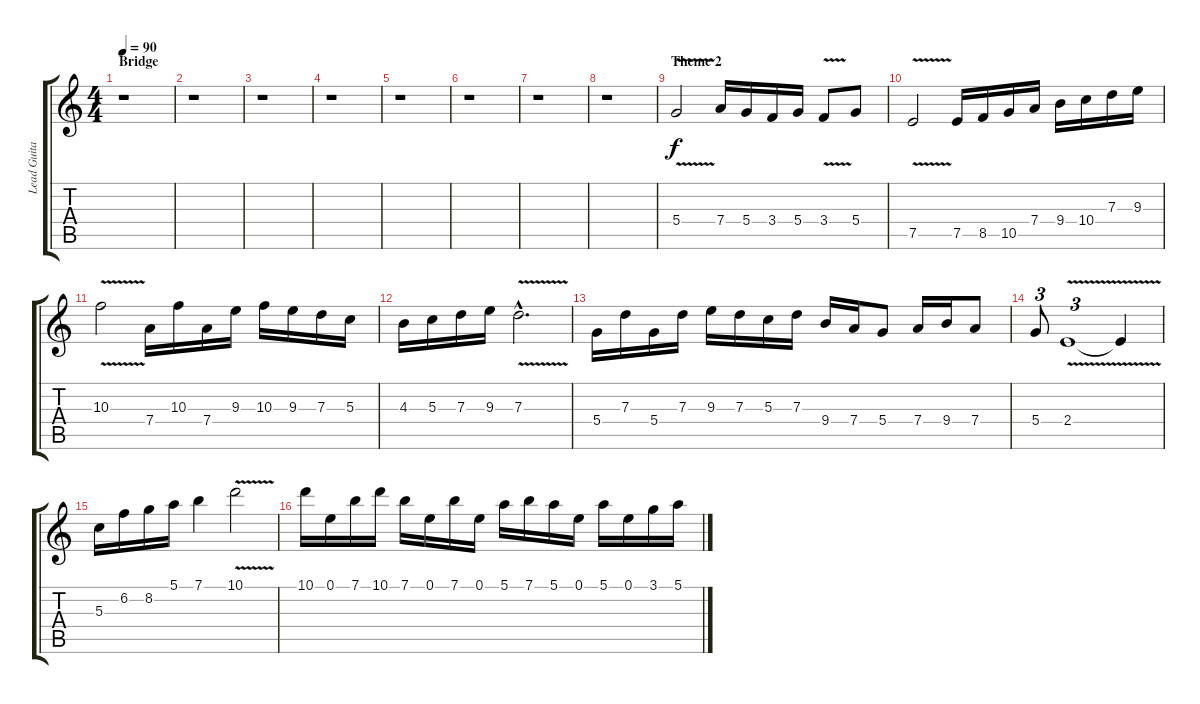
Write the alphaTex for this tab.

\track ("Lead Guitar" "Lead Guita") {instrument overdrivenguitar}
\staff {score tabs}
\tuning (E4 B3 G3 D3 A2 E2) {hide}
\ts (4 4)
\section ("" "Bridge")
\tempo 90
\clef g2
\ks c
r.1{dy f} |
r.1 |
r.1 |
r.1 |
r.1 |
r.1 |
r.1 |
r.1 |
\section ("" "Theme 2")
5.4{v}.2 7.4.16 5.4.16 3.4.16 5.4.16 3.4{v}.8 5.4.8 |
7.5{v}.2 7.5.16 8.5.16 10.5.16 7.4.16 9.4.16 10.4.16 7.3.16 9.3.16 |
10.3{v}.2 7.4.16 10.3.16 7.4.16 9.3.16 10.3.16 9.3.16 7.3.16 5.3.16 |
4.3.16 5.3.16 7.3.16 9.3.16 7.3{v hac}.2{d} |
5.4.16 7.3.16 5.4.16 7.3.16 9.3.16 7.3.16 5.3.16 7.3.16 9.4.16 7.4.16 5.4.8 7.4.16 9.4.16 7.4.8 |
5.4.8{tu (3 2)} 2.4{v}.1{tu (3 2)} 2.4{t}.4 |
5.3.16 6.2.16 8.2.16 5.1.16 7.1.4 10.1{v}.2 |
10.1.16 0.1.16 7.1.16 10.1.16 7.1.16 0.1.16 7.1.16 0.1.16 5.1.16 7.1.16 5.1.16 0.1.16 5.1.16 0.1.16 3.1.16 5.1.16
